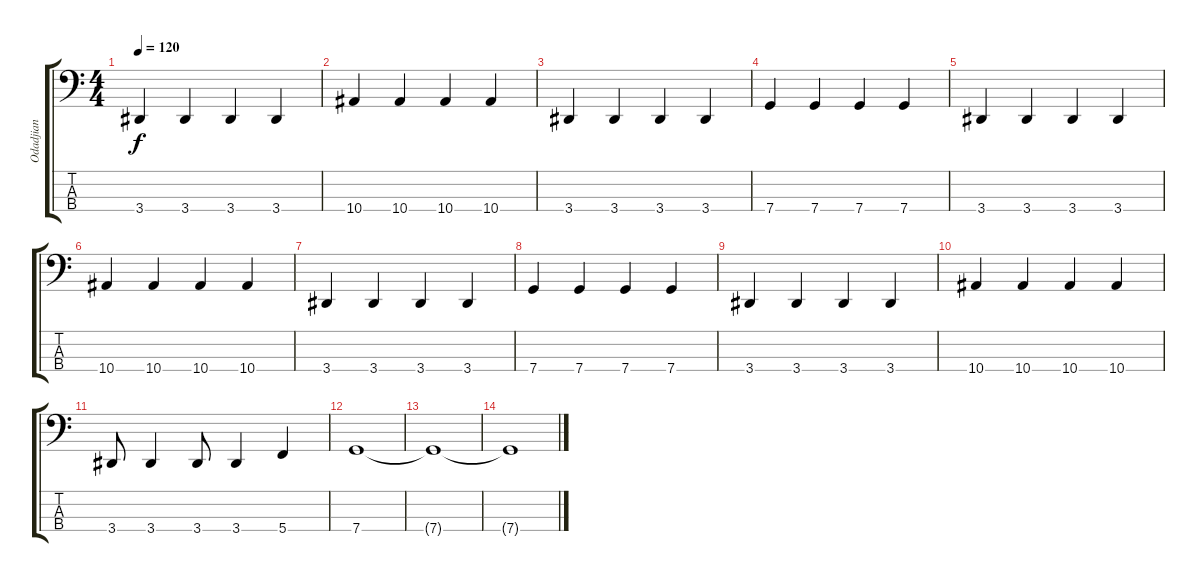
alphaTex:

\track ("Odadjian" "Odadjian") {instrument electricbassfinger}
\staff {score tabs}
\tuning (F2 C2 G1 C1) {hide}
\ts (4 4)
\tempo 120
\clef f4
\ks c
3.4.4{dy f} 3.4.4 3.4.4 3.4.4 |
10.4.4 10.4.4 10.4.4 10.4.4 |
3.4.4 3.4.4 3.4.4 3.4.4 |
7.4.4 7.4.4 7.4.4 7.4.4 |
3.4.4 3.4.4 3.4.4 3.4.4 |
10.4.4 10.4.4 10.4.4 10.4.4 |
3.4.4 3.4.4 3.4.4 3.4.4 |
7.4.4 7.4.4 7.4.4 7.4.4 |
3.4.4 3.4.4 3.4.4 3.4.4 |
10.4.4 10.4.4 10.4.4 10.4.4 |
3.4.8 3.4.4 3.4.8 3.4.4 5.4.4 |
7.4.1 |
7.4{t}.1 |
7.4{t}.1
